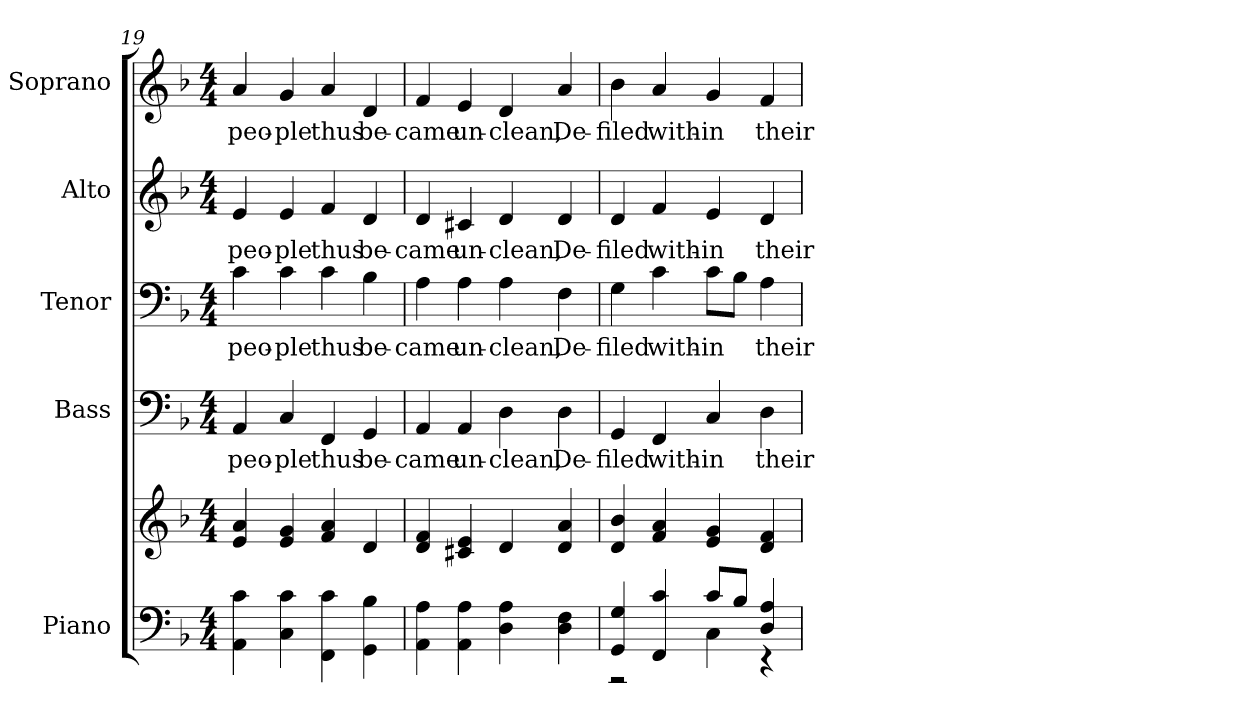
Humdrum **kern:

**kern	**kern	**kern	**text	**kern	**text	**kern	**text	**kern	**text
*part5	*part5	*part4	*part4	*part3	*part3	*part2	*part2	*part1	*part1
*staff6	*staff5	*staff4	*staff4	*staff3	*staff3	*staff2	*staff2	*staff1	*staff1
*I"Piano	*	*I"Bass	*	*I"Tenor	*	*I"Alto	*	*I"Soprano	*
*I'Pno.	*	*I'B.	*	*I'T.	*	*I'A.	*	*I'S.	*
*clefF4	*clefG2	*clefF4	*	*clefF4	*	*clefG2	*	*clefG2	*
*k[b-]	*k[b-]	*k[b-]	*	*k[b-]	*	*k[b-]	*	*k[b-]	*
*F:	*F:	*F:	*	*F:	*	*F:	*	*F:	*
*M4/4	*M4/4	*M4/4	*	*M4/4	*	*M4/4	*	*M4/4	*
=19	=19	=19	=19	=19	=19	=19	=19	=19	=19
!	!	!	!LO:LY:b:color=#000000	!	!	!	!	!	!
!	!	!	!	!	!LO:LY:b:color=#000000	!	!	!	!
!	!	!	!	!	!	!	!LO:LY:b:color=#000000	!	!
!	!	!	!	!	!	!	!	!	!LO:LY:b:color=#000000
4AAi\ 4ci	4ei/ 4ai	4AAi/	peo-	4ci\	peo-	4ei/	peo-	4ai/	peo-
!	!	!	!LO:LY:b:color=#000000	!	!	!	!	!	!
!	!	!	!	!	!LO:LY:b:color=#000000	!	!	!	!
!	!	!	!	!	!	!	!LO:LY:b:color=#000000	!	!
!	!	!	!	!	!	!	!	!	!LO:LY:b:color=#000000
4Ci\ 4ci	4ei/ 4gi	4Ci/	-ple	4ci\	-ple	4ei/	-ple	4gi/	-ple
!	!	!	!LO:LY:b:color=#000000	!	!	!	!	!	!
!	!	!	!	!	!LO:LY:b:color=#000000	!	!	!	!
!	!	!	!	!	!	!	!LO:LY:b:color=#000000	!	!
!	!	!	!	!	!	!	!	!	!LO:LY:b:color=#000000
4FFi\ 4ci	4fi/ 4ai	4FFi/	thus	4ci\	thus	4fi/	thus	4ai/	thus
!	!	!	!LO:LY:b:color=#000000	!	!	!	!	!	!
!	!	!	!	!	!LO:LY:b:color=#000000	!	!	!	!
!	!	!	!	!	!	!	!LO:LY:b:color=#000000	!	!
!	!	!	!	!	!	!	!	!	!LO:LY:b:color=#000000
4GGi\ 4B-i	4di/	4GGi/	be-	4B-i\	be-	4di/	be-	4di/	be-
=20	=20	=20	=20	=20	=20	=20	=20	=20	=20
!	!	!	!LO:LY:b:color=#000000	!	!	!	!	!	!
!	!	!	!	!	!LO:LY:b:color=#000000	!	!	!	!
!	!	!	!	!	!	!	!LO:LY:b:color=#000000	!	!
!	!	!	!	!	!	!	!	!	!LO:LY:b:color=#000000
4AAi\ 4Ai	4di/ 4fi	4AAi/	-came	4Ai\	-came	4di/	-came	4fi/	-came
!	!	!	!LO:LY:b:color=#000000	!	!	!	!	!	!
!	!	!	!	!	!LO:LY:b:color=#000000	!	!	!	!
!	!	!	!	!	!	!	!LO:LY:b:color=#000000	!	!
!	!	!	!	!	!	!	!	!	!LO:LY:b:color=#000000
4AAi\ 4Ai	4c#Xi/ 4ei	4AAi/	un-	4Ai\	un-	4c#Xi/	un-	4ei/	un-
!	!	!	!LO:LY:b:color=#000000	!	!	!	!	!	!
!	!	!	!	!	!LO:LY:b:color=#000000	!	!	!	!
!	!	!	!	!	!	!	!LO:LY:b:color=#000000	!	!
!	!	!	!	!	!	!	!	!	!LO:LY:b:color=#000000
4Di\ 4Ai	4di/	4Di\	-clean,	4Ai\	-clean,	4di/	-clean,	4di/	-clean,
!	!	!	!LO:LY:b:color=#000000	!	!	!	!	!	!
!	!	!	!	!	!LO:LY:b:color=#000000	!	!	!	!
!	!	!	!	!	!	!	!LO:LY:b:color=#000000	!	!
!	!	!	!	!	!	!	!	!	!LO:LY:b:color=#000000
4Di\ 4Fi	4di/ 4ai	4Di\	De-	4Fi\	De-	4di/	De-	4ai/	De-
=21	=21	=21	=21	=21	=21	=21	=21	=21	=21
*^	*	*	*	*	*	*	*	*	*
!	!	!	!	!LO:LY:b:color=#000000	!	!	!	!	!	!
!	!	!	!	!	!	!LO:LY:b:color=#000000	!	!	!	!
!	!	!	!	!	!	!	!	!LO:LY:b:color=#000000	!	!
!	!	!	!	!	!	!	!	!	!	!LO:LY:b:color=#000000
4GGi/ 4Gi	2r	4di/ 4b-i	4GGi/	-filed	4Gi\	-filed	4di/	-filed	4b-i\	-filed
!	!	!	!	!LO:LY:b:color=#000000	!	!	!	!	!	!
!	!	!	!	!	!	!LO:LY:b:color=#000000	!	!	!	!
!	!	!	!	!	!	!	!	!LO:LY:b:color=#000000	!	!
!	!	!	!	!	!	!	!	!	!	!LO:LY:b:color=#000000
4FFi/ 4ci	.	4fi/ 4ai	4FFi/	with-	4ci\	with-	4fi/	with-	4ai/	with-
!	!	!	!	!LO:LY:b:color=#000000	!	!	!	!	!	!
!	!	!	!	!	!	!LO:LY:b:color=#000000	!	!	!	!
!	!	!	!	!	!	!	!	!LO:LY:b:color=#000000	!	!
!	!	!	!	!	!	!	!	!	!	!LO:LY:b:color=#000000
8ci/L	4Ci\	4ei/ 4gi	4Ci/	-in	8ci\L	-in	4ei/	-in	4gi/	-in
8B-i/J	.	.	.	.	8B-i\J	.	.	.	.	.
!	!	!	!	!LO:LY:b:color=#000000	!	!	!	!	!	!
!	!	!	!	!	!	!LO:LY:b:color=#000000	!	!	!	!
!	!	!	!	!	!	!	!	!LO:LY:b:color=#000000	!	!
!	!	!	!	!	!	!	!	!	!	!LO:LY:b:color=#000000
4Di/ 4Ai	4r	4di/ 4fi	4Di\	their	4Ai\	their	4di/	their	4fi/	their
*v	*v	*	*	*	*	*	*	*	*	*
=	=	=	=	=	=	=	=	=	=
*-	*-	*-	*-	*-	*-	*-	*-	*-	*-
